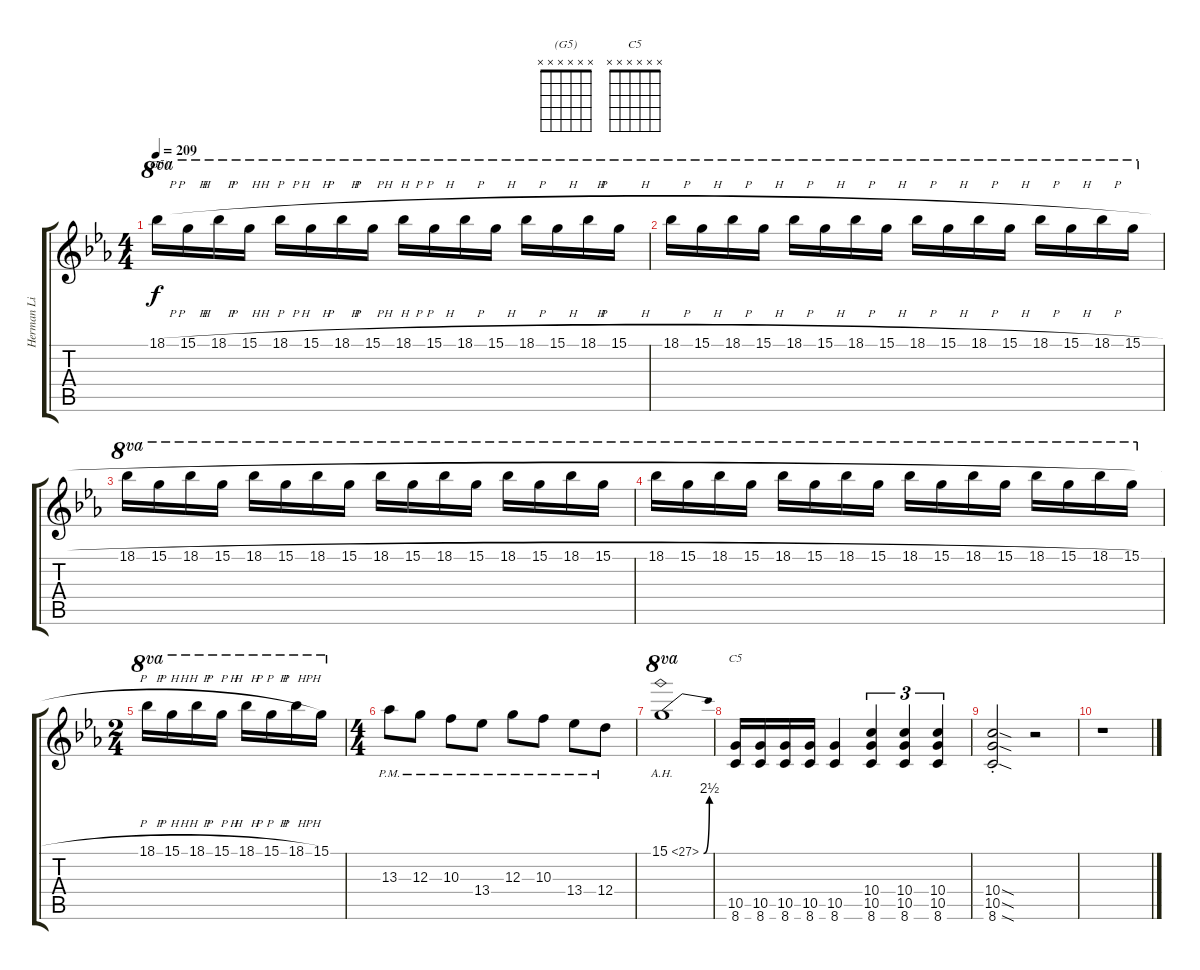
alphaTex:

\track ("Herman Li (Lead 1 and Rhythm)" "Herman Li ") {instrument distortionguitar}
\staff {score tabs}
\tuning (E4 B3 G3 D3 A2 E2) {hide}
\chord ("(G5)" x x x x x x)
\chord ("C5" x x x x x x)
\ts (4 4)
\tempo 209
\clef g2
\ks eb
18.1{h}.16{ch "(G5)" ot 8va dy f} 15.1{h}.16{ot 8va} 18.1{h}.16{ot 8va} 15.1{h}.16{ot 8va} 18.1{h}.16{ot 8va} 15.1{h}.16{ot 8va} 18.1{h}.16{ot 8va} 15.1{h}.16{ot 8va} 18.1{h}.16{ot 8va} 15.1{h}.16{ot 8va} 18.1{h}.16{ot 8va} 15.1{h}.16{ot 8va} 18.1{h}.16{ot 8va} 15.1{h}.16{ot 8va} 18.1{h}.16{ot 8va} 15.1{h}.16{ot 8va} |
18.1{h}.16{ot 8va} 15.1{h}.16{ot 8va} 18.1{h}.16{ot 8va} 15.1{h}.16{ot 8va} 18.1{h}.16{ot 8va} 15.1{h}.16{ot 8va} 18.1{h}.16{ot 8va} 15.1{h}.16{ot 8va} 18.1{h}.16{ot 8va} 15.1{h}.16{ot 8va} 18.1{h}.16{ot 8va} 15.1{h}.16{ot 8va} 18.1{h}.16{ot 8va} 15.1{h}.16{ot 8va} 18.1{h}.16{ot 8va} 15.1{h}.16{ot 8va} |
18.1{h}.16{ot 8va} 15.1{h}.16{ot 8va} 18.1{h}.16{ot 8va} 15.1{h}.16{ot 8va} 18.1{h}.16{ot 8va} 15.1{h}.16{ot 8va} 18.1{h}.16{ot 8va} 15.1{h}.16{ot 8va} 18.1{h}.16{ot 8va} 15.1{h}.16{ot 8va} 18.1{h}.16{ot 8va} 15.1{h}.16{ot 8va} 18.1{h}.16{ot 8va} 15.1{h}.16{ot 8va} 18.1{h}.16{ot 8va} 15.1{h}.16{ot 8va} |
18.1{h}.16{ot 8va} 15.1{h}.16{ot 8va} 18.1{h}.16{ot 8va} 15.1{h}.16{ot 8va} 18.1{h}.16{ot 8va} 15.1{h}.16{ot 8va} 18.1{h}.16{ot 8va} 15.1{h}.16{ot 8va} 18.1{h}.16{ot 8va} 15.1{h}.16{ot 8va} 18.1{h}.16{ot 8va} 15.1{h}.16{ot 8va} 18.1{h}.16{ot 8va} 15.1{h}.16{ot 8va} 18.1{h}.16{ot 8va} 15.1{h}.16{ot 8va} |
\ts (2 4)
18.1{h}.16{ot 8va} 15.1{h}.16{ot 8va} 18.1{h}.16{ot 8va} 15.1{h}.16{ot 8va} 18.1{h}.16{ot 8va} 15.1{h}.16{ot 8va} 18.1{h}.16{ot 8va} 15.1.16{ot 8va} |
\ts (4 4)
13.3{pm}.8 12.3{pm}.8 10.3{pm}.8 13.4{pm}.8 12.3{pm}.8 10.3{pm}.8 13.4{pm}.8 12.4{pm}.8 |
15.1{be (bend 0 0 60 10) ah 12}.1{ot 8va} |
(10.5 8.6).16{ch "C5"} (10.5 8.6).16 (10.5 8.6).16 (10.5 8.6).16 (10.5 8.6).4 (10.4 10.5 8.6).4{tu (3 2)} (10.4 10.5 8.6).4{tu (3 2)} (10.4 10.5 8.6).4{tu (3 2)} |
(10.4{sod st} 10.5{sod st} 8.6{sod st}).2 r.2 |
r.1
